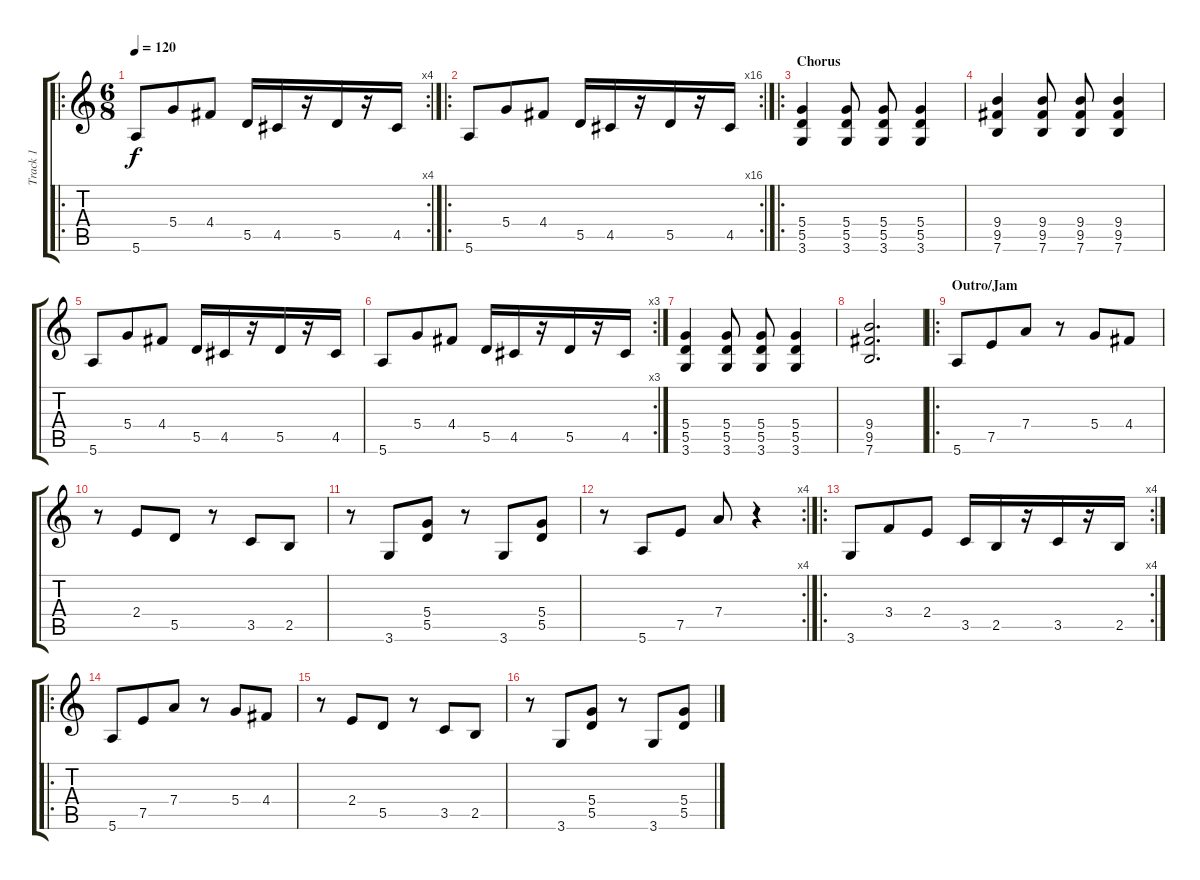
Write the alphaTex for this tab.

\track ("Track 1" "Track 1") {instrument acousticguitarsteel}
\staff {score tabs}
\tuning (E4 B3 G3 D3 A2 E2) {hide}
\ro
\rc 4
\ts (6 8)
\tempo 120
\clef g2
\ks c
5.6.8{dy f} 5.4.8 4.4.8 5.5.16 4.5.16 r.16 5.5.16 r.16 4.5.16 |
\ro
\rc 16
5.6.8 5.4.8 4.4.8 5.5.16 4.5.16 r.16 5.5.16 r.16 4.5.16 |
\ro
\section ("" "Chorus")
(5.4 5.5 3.6).4 (5.4 5.5 3.6).8 (5.4 5.5 3.6).8 (5.4 5.5 3.6).4 |
(9.4 9.5 7.6).4 (9.4 9.5 7.6).8 (9.4 9.5 7.6).8 (9.4 9.5 7.6).4 |
5.6.8 5.4.8 4.4.8 5.5.16 4.5.16 r.16 5.5.16 r.16 4.5.16 |
\rc 3
5.6.8 5.4.8 4.4.8 5.5.16 4.5.16 r.16 5.5.16 r.16 4.5.16 |
(5.4 5.5 3.6).4 (5.4 5.5 3.6).8 (5.4 5.5 3.6).8 (5.4 5.5 3.6).4 |
(9.4 9.5 7.6).2{d} |
\ro
\section ("" "Outro/Jam")
5.6.8 7.5.8 7.4.8 r.8 5.4.8 4.4.8 |
r.8 2.4.8 5.5.8 r.8 3.5.8 2.5.8 |
r.8 3.6.8 (5.4 5.5).8 r.8 3.6.8 (5.4 5.5).8 |
\rc 4
r.8 5.6.8 7.5.8 7.4.8 r.4 |
\ro
\rc 4
3.6.8 3.4.8 2.4.8 3.5.16 2.5.16 r.16 3.5.16 r.16 2.5.16 |
\ro
5.6.8 7.5.8 7.4.8 r.8 5.4.8 4.4.8 |
r.8 2.4.8 5.5.8 r.8 3.5.8 2.5.8 |
r.8 3.6.8 (5.4 5.5).8 r.8 3.6.8 (5.4 5.5).8
